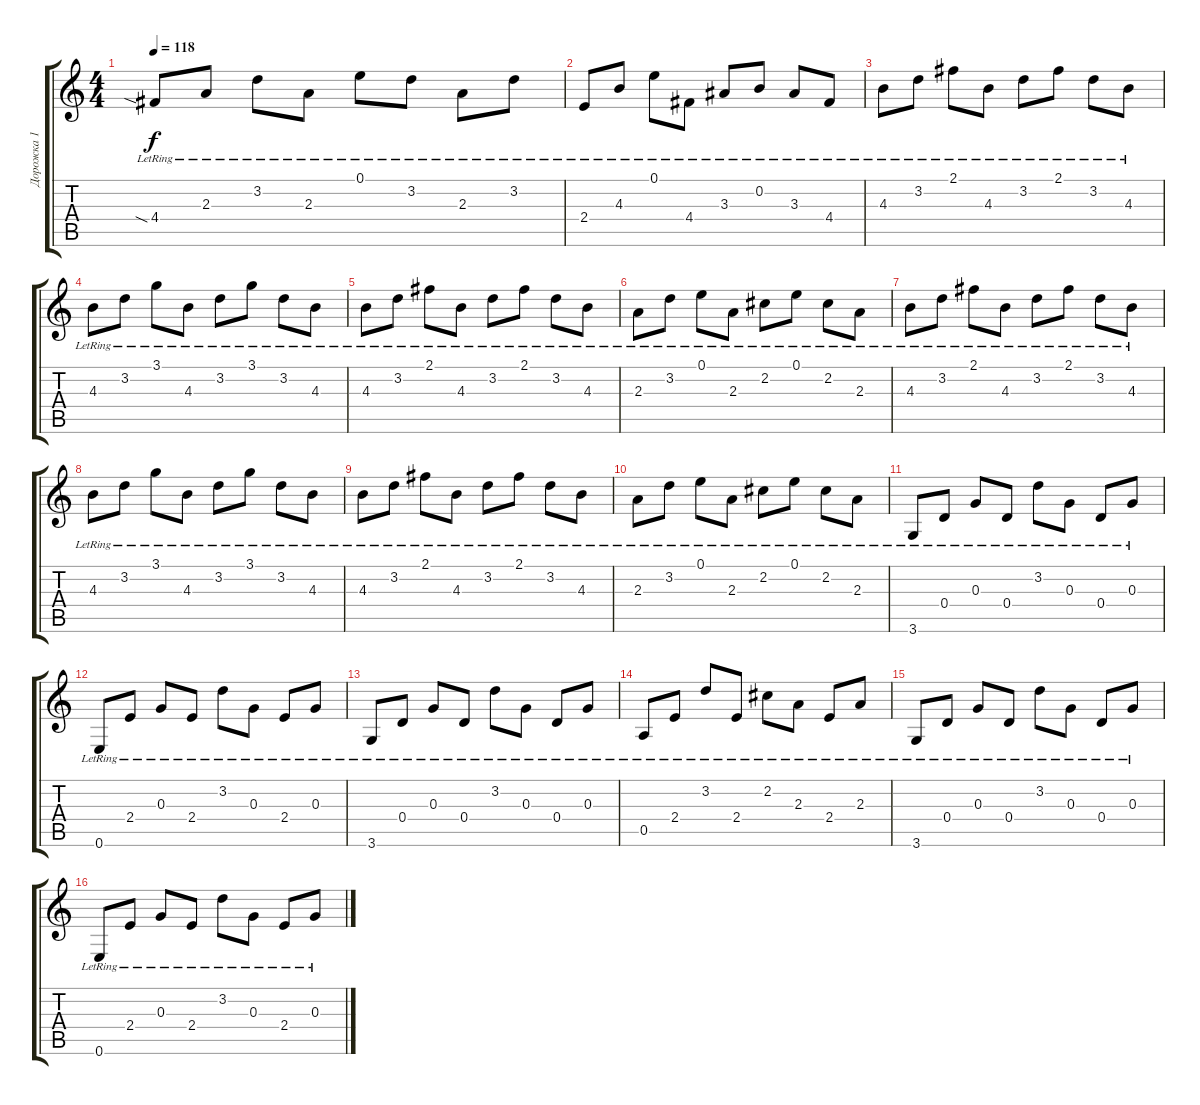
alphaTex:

\track ("Дорожка 1" "Дорожка 1") {instrument acousticguitarnylon}
\staff {score tabs}
\tuning (E4 B3 G3 D3 A2 E2) {hide}
\ts (4 4)
\tempo 118
\clef g2
\ks c
4.4{sia lr}.8{dy f} 2.3{lr}.8 3.2{lr}.8 2.3{lr}.8 0.1{lr}.8 3.2{lr}.8 2.3{lr}.8 3.2{lr}.8 |
2.4{lr}.8 4.3{lr}.8 0.1{lr}.8 4.4{lr}.8 3.3{lr}.8 0.2{lr}.8 3.3{lr}.8 4.4{lr}.8 |
4.3{lr}.8 3.2{lr}.8 2.1{lr}.8 4.3{lr}.8 3.2{lr}.8 2.1{lr}.8 3.2{lr}.8 4.3{lr}.8 |
4.3{lr}.8 3.2{lr}.8 3.1{lr}.8 4.3{lr}.8 3.2{lr}.8 3.1{lr}.8 3.2{lr}.8 4.3{lr}.8 |
4.3{lr}.8 3.2{lr}.8 2.1{lr}.8 4.3{lr}.8 3.2{lr}.8 2.1{lr}.8 3.2{lr}.8 4.3{lr}.8 |
2.3{lr}.8 3.2{lr}.8 0.1{lr}.8 2.3{lr}.8 2.2{lr}.8 0.1{lr}.8 2.2{lr}.8 2.3{lr}.8 |
4.3{lr}.8 3.2{lr}.8 2.1{lr}.8 4.3{lr}.8 3.2{lr}.8 2.1{lr}.8 3.2{lr}.8 4.3{lr}.8 |
4.3{lr}.8 3.2{lr}.8 3.1{lr}.8 4.3{lr}.8 3.2{lr}.8 3.1{lr}.8 3.2{lr}.8 4.3{lr}.8 |
4.3{lr}.8 3.2{lr}.8 2.1{lr}.8 4.3{lr}.8 3.2{lr}.8 2.1{lr}.8 3.2{lr}.8 4.3{lr}.8 |
2.3{lr}.8 3.2{lr}.8 0.1{lr}.8 2.3{lr}.8 2.2{lr}.8 0.1{lr}.8 2.2{lr}.8 2.3{lr}.8 |
3.6{lr}.8 0.4{lr}.8 0.3{lr}.8 0.4{lr}.8 3.2{lr}.8 0.3{lr}.8 0.4{lr}.8 0.3{lr}.8 |
0.6{lr}.8 2.4{lr}.8 0.3{lr}.8 2.4{lr}.8 3.2{lr}.8 0.3{lr}.8 2.4{lr}.8 0.3{lr}.8 |
3.6{lr}.8 0.4{lr}.8 0.3{lr}.8 0.4{lr}.8 3.2{lr}.8 0.3{lr}.8 0.4{lr}.8 0.3{lr}.8 |
0.5{lr}.8 2.4{lr}.8 3.2{lr}.8 2.4{lr}.8 2.2{lr}.8 2.3{lr}.8 2.4{lr}.8 2.3{lr}.8 |
3.6{lr}.8 0.4{lr}.8 0.3{lr}.8 0.4{lr}.8 3.2{lr}.8 0.3{lr}.8 0.4{lr}.8 0.3{lr}.8 |
0.6{lr}.8 2.4{lr}.8 0.3{lr}.8 2.4{lr}.8 3.2{lr}.8 0.3{lr}.8 2.4{lr}.8 0.3{lr}.8
